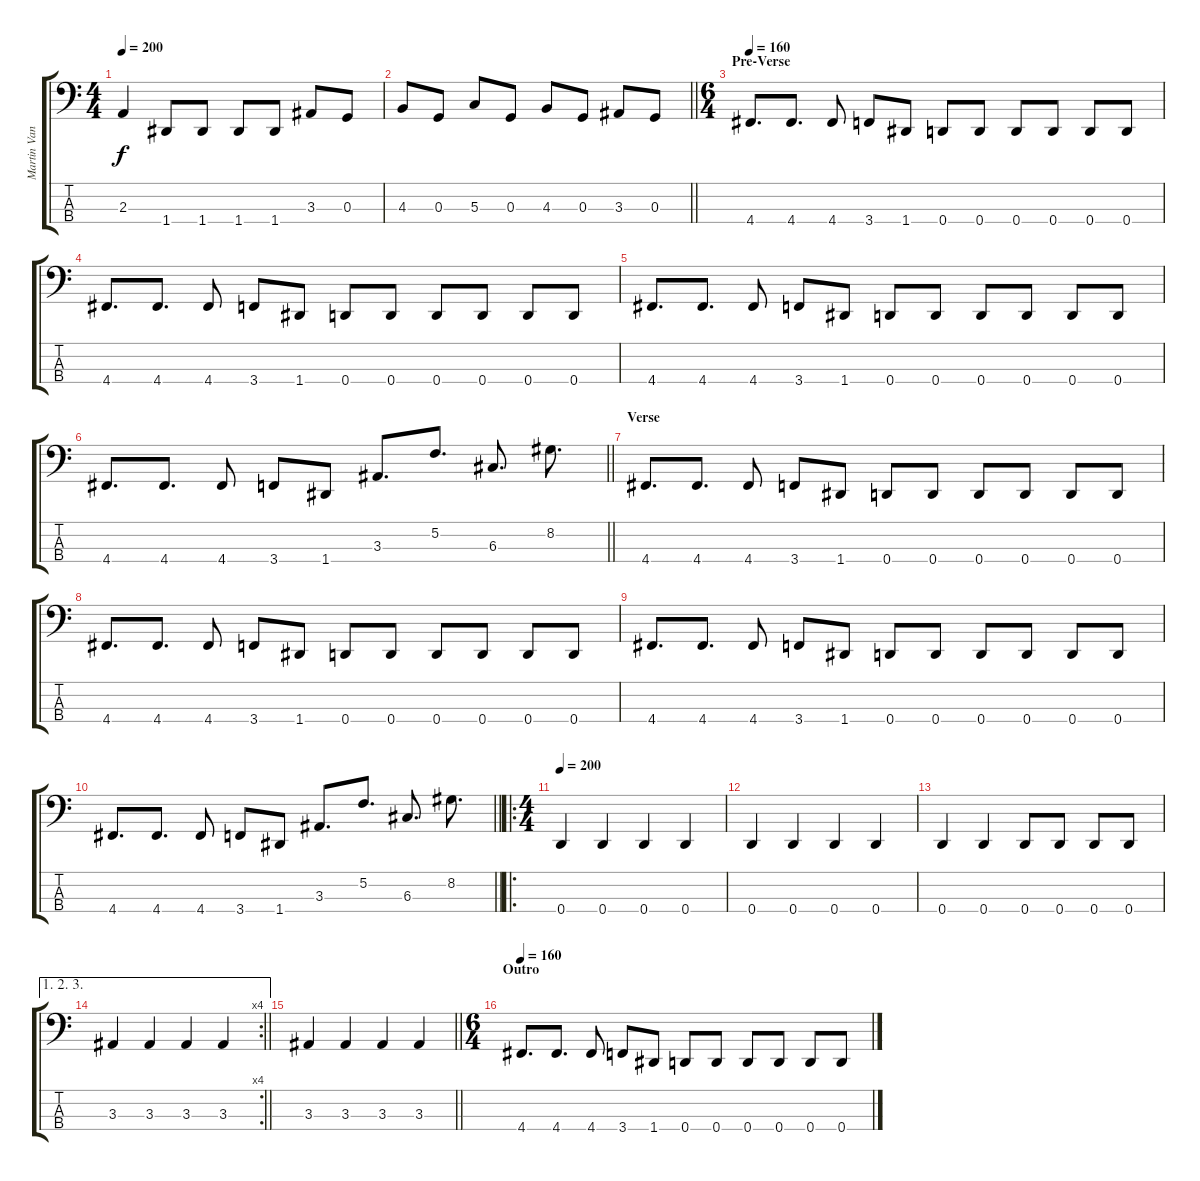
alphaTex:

\track ("Martin Van Drunen " "Martin Van") {instrument electricbassfinger}
\staff {score tabs}
\tuning (F2 C2 G1 D1) {hide}
\ts (4 4)
\tempo 200
\clef f4
\ks c
2.3.4{dy f} 1.4.8 1.4.8 1.4.8 1.4.8 3.3.8 0.3.8 |
\barLineRight lightlight
4.3.8 0.3.8 5.3.8 0.3.8 4.3.8 0.3.8 3.3.8 0.3.8 |
\ts (6 4)
\section ("" "Pre-Verse")
\tempo 160
4.4.8{d} 4.4.8{d} 4.4.8 3.4.8 1.4.8 0.4.8 0.4.8 0.4.8 0.4.8 0.4.8 0.4.8 |
4.4.8{d} 4.4.8{d} 4.4.8 3.4.8 1.4.8 0.4.8 0.4.8 0.4.8 0.4.8 0.4.8 0.4.8 |
4.4.8{d} 4.4.8{d} 4.4.8 3.4.8 1.4.8 0.4.8 0.4.8 0.4.8 0.4.8 0.4.8 0.4.8 |
\barLineRight lightlight
4.4.8{d} 4.4.8{d} 4.4.8 3.4.8 1.4.8 3.3.8{d} 5.2.8{d} 6.3.8{d} 8.2.8{d} |
\section ("" "Verse")
4.4.8{d} 4.4.8{d} 4.4.8 3.4.8 1.4.8 0.4.8 0.4.8 0.4.8 0.4.8 0.4.8 0.4.8 |
4.4.8{d} 4.4.8{d} 4.4.8 3.4.8 1.4.8 0.4.8 0.4.8 0.4.8 0.4.8 0.4.8 0.4.8 |
4.4.8{d} 4.4.8{d} 4.4.8 3.4.8 1.4.8 0.4.8 0.4.8 0.4.8 0.4.8 0.4.8 0.4.8 |
\barLineRight lightlight
4.4.8{d} 4.4.8{d} 4.4.8 3.4.8 1.4.8 3.3.8{d} 5.2.8{d} 6.3.8{d} 8.2.8{d} |
\ro
\ts (4 4)
\tempo 200
0.4.4 0.4.4 0.4.4 0.4.4 |
0.4.4 0.4.4 0.4.4 0.4.4 |
0.4.4 0.4.4 0.4.8 0.4.8 0.4.8 0.4.8 |
\ae (1 2 3)
\rc 4
\barLineRight lightlight
3.3.4 3.3.4 3.3.4 3.3.4 |
\barLineRight lightlight
3.3.4 3.3.4 3.3.4 3.3.4 |
\ts (6 4)
\section ("" "Outro")
\tempo 160
4.4.8{d} 4.4.8{d} 4.4.8 3.4.8 1.4.8 0.4.8 0.4.8 0.4.8 0.4.8 0.4.8 0.4.8
